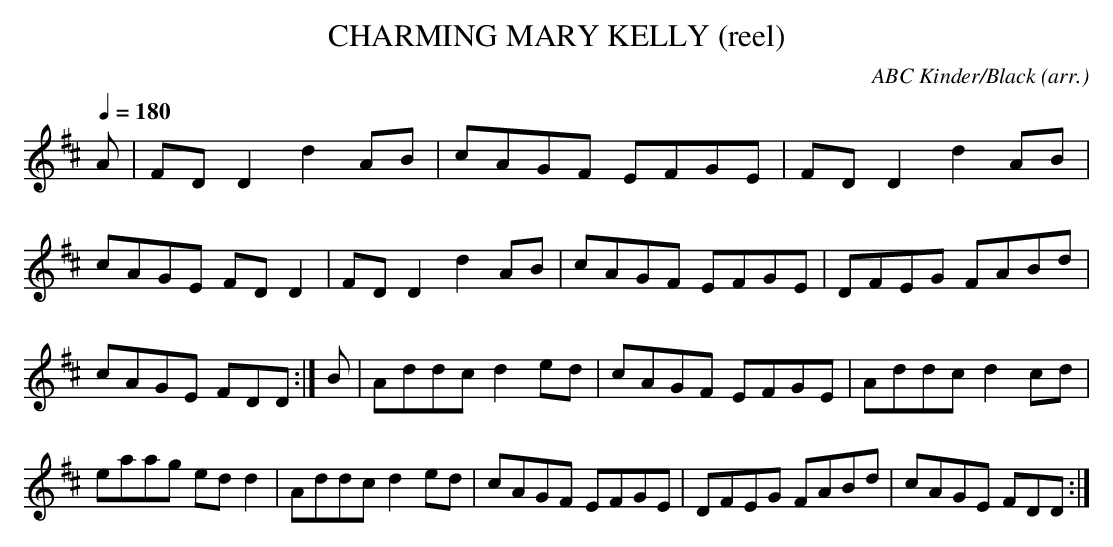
X:1
T:CHARMING MARY KELLY (reel)\
C:ABC Kinder/Black (arr.)\
Q:1/4=180\
M:4/4\
L:1/8\
K:D\
A|FDD2 d2AB|cAGF EFGE|FDD2 d2AB|cAGE FDD2|\
FDD2 d2AB|cAGF EFGE|DFEG FABd|cAGE FDD :|\
B|Addc d2ed|cAGF EFGE|Addc d2cd|eaag edd2|\
Addc d2ed|cAGF EFGE|DFEG FABd|cAGE FDD :|\
\
\
